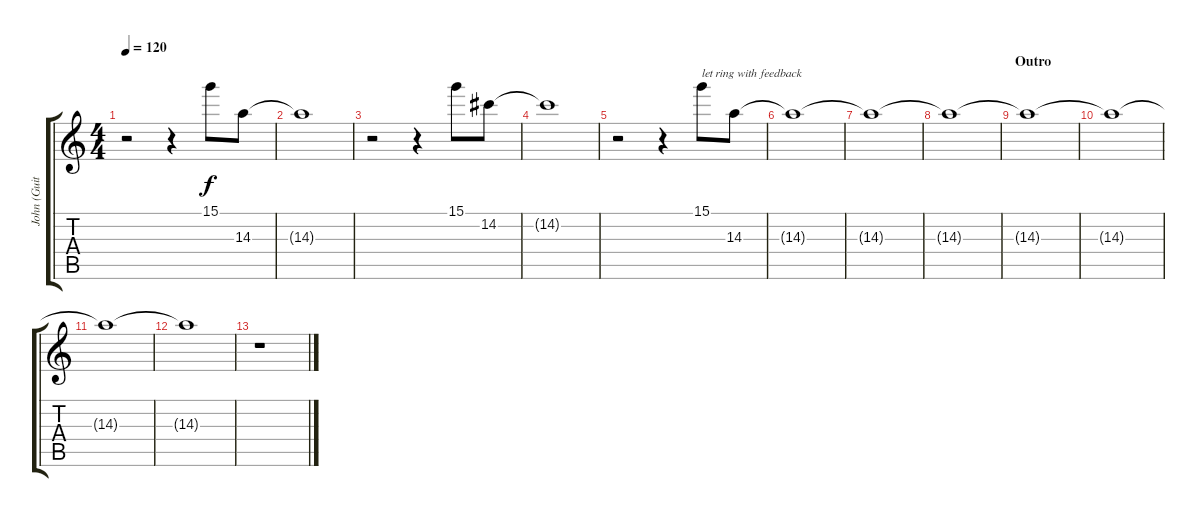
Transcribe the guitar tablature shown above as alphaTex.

\track ("John (Guitar 1)" "John (Guit") {instrument overdrivenguitar}
\staff {score tabs}
\tuning (E4 B3 G3 D3 A2 E2) {hide}
\ts (4 4)
\tempo 120
\clef g2
\ks c
r.2{dy f} r.4 15.1.8 14.3.8 |
14.3{t}.1 |
r.2 r.4 15.1.8 14.2.8 |
14.2{t}.1 |
r.2 r.4 15.1.8{txt "let ring with feedback"} 14.3.8 |
14.3{t}.1 |
14.3{t}.1 |
14.3{t}.1 |
\section ("" "Outro")
14.3{t}.1 |
14.3{t}.1 |
14.3{t}.1 |
14.3{t}.1 |
r.1
